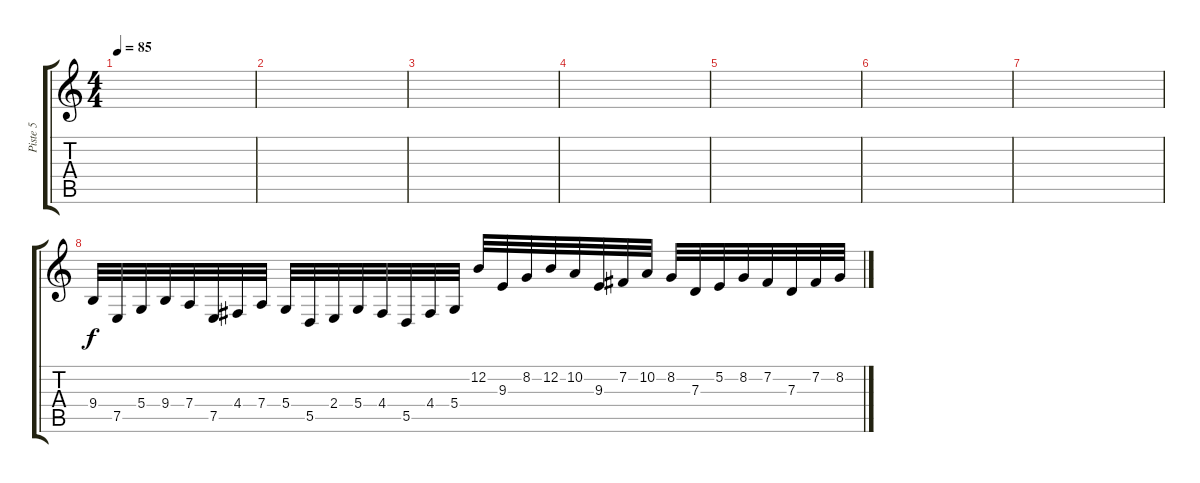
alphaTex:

\track ("Piste 5" "Piste 5") {instrument tremolostrings}
\staff {score tabs}
\tuning (E4 B3 G3 D3 A2 E2) {hide}
\ts (4 4)
\tempo 85
\clef g2
\ks c
|
|
|
|
|
|
|
9.4.32 7.5.32 5.4.32 9.4.32 7.4.32 7.5.32 4.4.32 7.4.32 5.4.32 5.5.32 2.4.32 5.4.32 4.4.32 5.5.32 4.4.32 5.4.32 12.2.32 9.3.32 8.2.32 12.2.32 10.2.32 9.3.32 7.2.32 10.2.32 8.2.32 7.3.32 5.2.32 8.2.32 7.2.32 7.3.32 7.2.32 8.2.32
